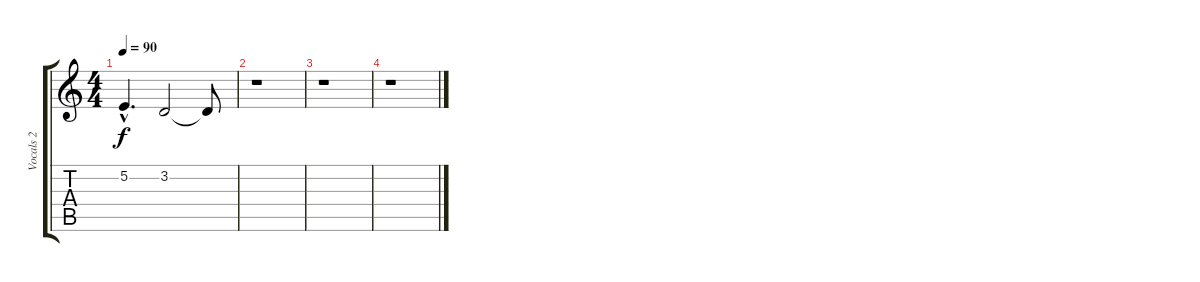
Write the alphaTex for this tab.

\track ("Vocals 2 " "Vocals 2 ") {instrument clarinet}
\staff {score tabs}
\tuning (E4 B3 G3 D3 A2 E2) {hide}
\ts (4 4)
\tempo 90
\clef g2
\ks c
5.2{hac}.4{d dy f} 3.2.2 3.2{t}.8 |
r.1 |
r.1 |
r.1
